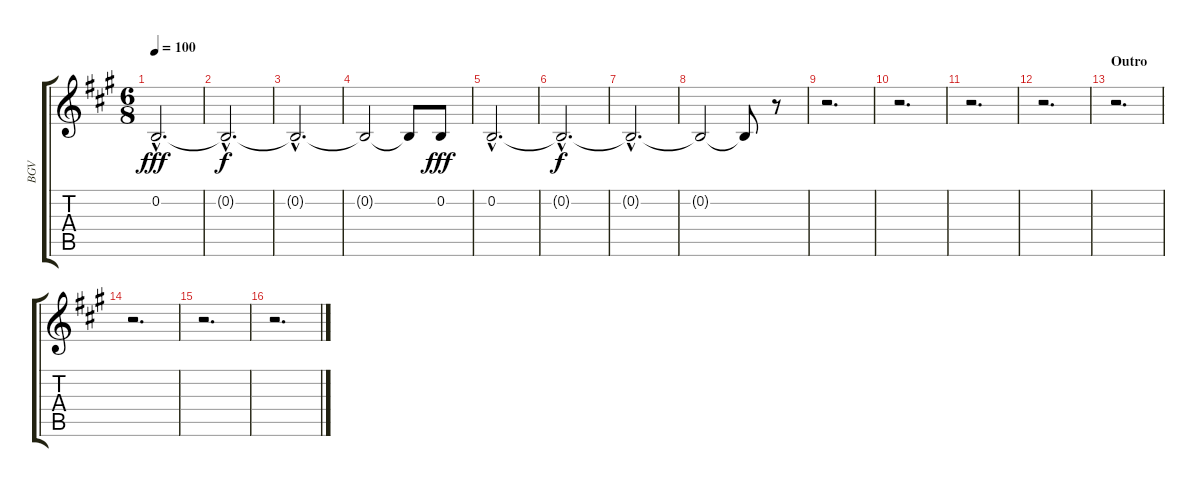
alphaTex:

\track ("BGV" "BGV") {instrument altosax}
\staff {score tabs}
\tuning (E4 B3 G3 D3 A2 E2) {hide}
\ts (6 8)
\tempo 100
\clef g2
\ks a
0.2{hac}.2{d dy fff} |
0.2{hac t}.2{d dy f} |
0.2{hac t}.2{d} |
0.2{t}.2 0.2{t}.8 0.2.8{dy fff} |
0.2{hac}.2{d} |
0.2{hac t}.2{d dy f} |
0.2{hac t}.2{d} |
0.2{t}.2 0.2{t}.8 r.8 |
r.2{d} |
r.2{d} |
r.2{d} |
r.2{d} |
\section ("" "Outro")
r.2{d} |
r.2{d} |
r.2{d} |
r.2{d}
